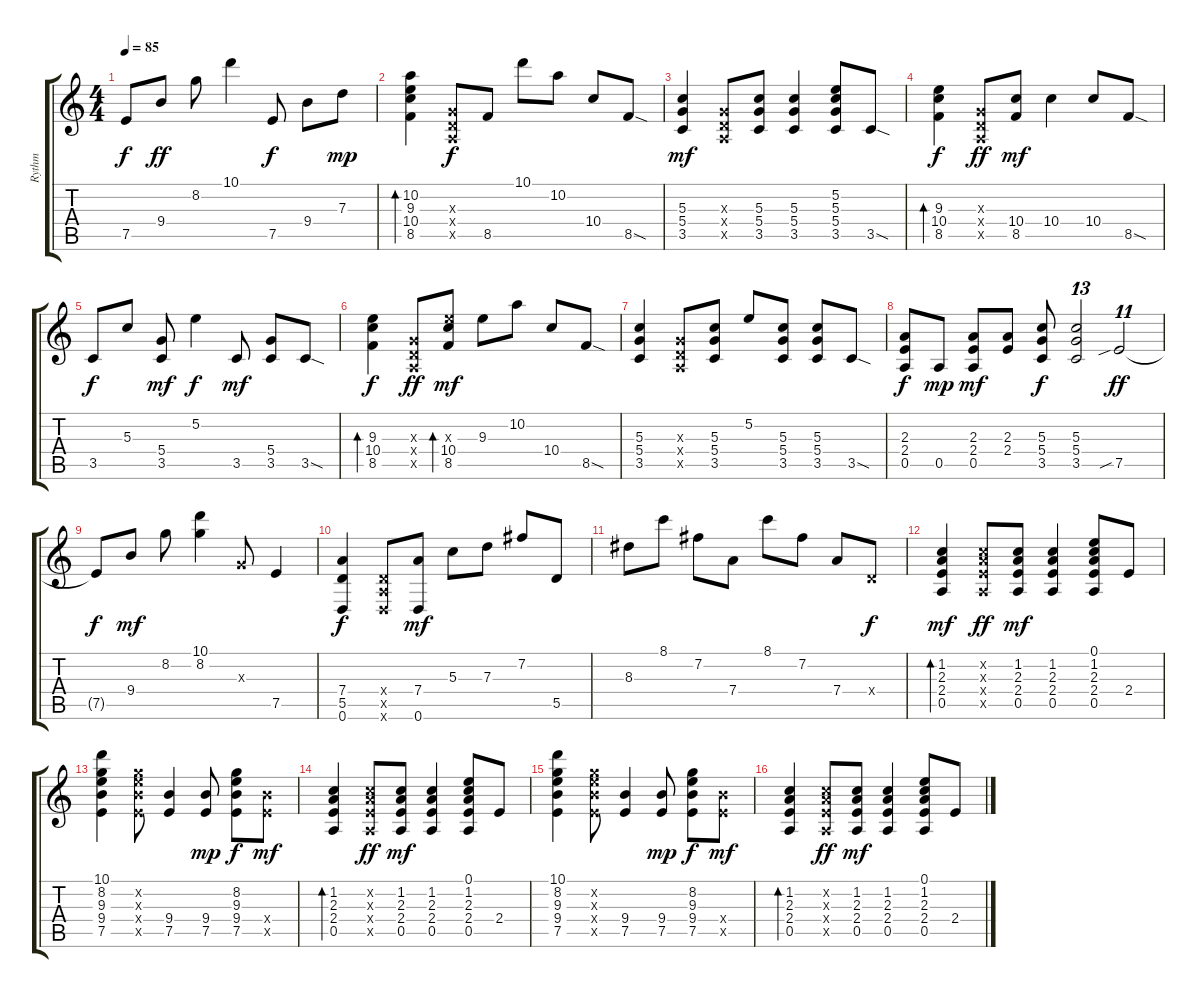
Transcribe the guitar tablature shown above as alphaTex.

\track ("Rythm " "Rythm ") {instrument acousticguitarsteel}
\staff {score tabs}
\tuning (E4 B3 G3 D3 A2 D2) {hide}
\ts (4 4)
\tempo 85
\clef g2
\ks c
7.5{t}.8{dy f} 9.4.8{dy ff} 8.2.8 10.1.4 7.5.8{dy f} 9.4.8 7.3.8{dy mp} |
(10.2 9.3 10.4 8.5).4{bd 60} (0.3{x} 0.4{x} 0.5{x}).8{dy f} 8.5.8 10.1.8 10.2.8 10.4.8 8.5{sod}.8 |
(5.3 5.4 3.5).4{dy mf} (0.3{x} 0.4{x} 0.5{x}).8 (5.3 5.4 3.5).8 (5.3 5.4 3.5).4 (5.2 5.3 5.4 3.5).8 3.5{sod}.8 |
(9.3 10.4 8.5).4{bd 60 dy f} (0.3{x} 0.4{x} 0.5{x}).8{dy ff} (10.4 8.5).8{dy mf} 10.4.4 10.4.8 8.5{sod}.8 |
3.5.8{dy f} 5.3.8 (5.4 3.5).8{dy mf} 5.2.4{dy f} 3.5.8{dy mf} (5.4 3.5).8 3.5{sod}.8 |
(9.3 10.4 8.5).4{bd 60 dy f} (0.3{x} 0.4{x} 0.5{x}).8{dy ff} (9.3{x} 10.4 8.5).8{bd 120 dy mf} 9.3.8 10.2.8 10.4.8 8.5{sod}.8 |
(5.3 5.4 3.5).4 (0.3{x} 0.4{x} 0.5{x}).8 (5.3 5.4 3.5).8 5.2.8 (5.3 5.4 3.5).8 (5.3 5.4 3.5).8 3.5{sod}.8 |
(2.3 2.4 0.5).8{dy f} 0.5.8{dy mp} (2.3 2.4 0.5).8{dy mf} (2.3 2.4).8 (5.3 5.4 3.5).8{dy f} (5.3 5.4 3.5).2{tu (13 8)} 7.5{sib}.2{tu (11 8) dy ff} |
7.5{t}.8{dy f} 9.4.8{dy mf} 8.2.8 (10.1 8.2).4 0.3{x}.8 7.5.4 |
(7.4 5.5 0.6).4{dy f} (0.4{x} 0.5{x} 0.6{x}).8 (7.4 0.6).8{dy mf} 5.3.8 7.3.8 7.2.8 5.5.8 |
8.3.8 8.1.8 7.2.8 7.4.8 8.1.8 7.2.8 7.4.8 0.4{x}.8{dy f} |
(1.2 2.3 2.4 0.5).4{bd 60 dy mf} (1.2{x} 2.3{x} 2.4{x} 0.5{x}).8{dy ff} (1.2 2.3 2.4 0.5).8{dy mf} (1.2 2.3 2.4 0.5).4 (0.1 1.2 2.3 2.4 0.5).8 2.4.8 |
(10.1 8.2 9.3 9.4 7.5).4 (8.2{x} 9.3{x} 9.4{x} 7.5{x}).8 (9.4 7.5).4 (9.4 7.5).8{dy mp} (8.2 9.3 9.4 7.5).8{dy f} (9.4{x} 7.5{x}).8{dy mf} |
(1.2 2.3 2.4 0.5).4{bd 60} (1.2{x} 2.3{x} 2.4{x} 0.5{x}).8{dy ff} (1.2 2.3 2.4 0.5).8{dy mf} (1.2 2.3 2.4 0.5).4 (0.1 1.2 2.3 2.4 0.5).8 2.4.8 |
(10.1 8.2 9.3 9.4 7.5).4 (8.2{x} 9.3{x} 9.4{x} 7.5{x}).8 (9.4 7.5).4 (9.4 7.5).8{dy mp} (8.2 9.3 9.4 7.5).8{dy f} (9.4{x} 7.5{x}).8{dy mf} |
(1.2 2.3 2.4 0.5).4{bd 60} (1.2{x} 2.3{x} 2.4{x} 0.5{x}).8{dy ff} (1.2 2.3 2.4 0.5).8{dy mf} (1.2 2.3 2.4 0.5).4 (0.1 1.2 2.3 2.4 0.5).8 2.4.8
